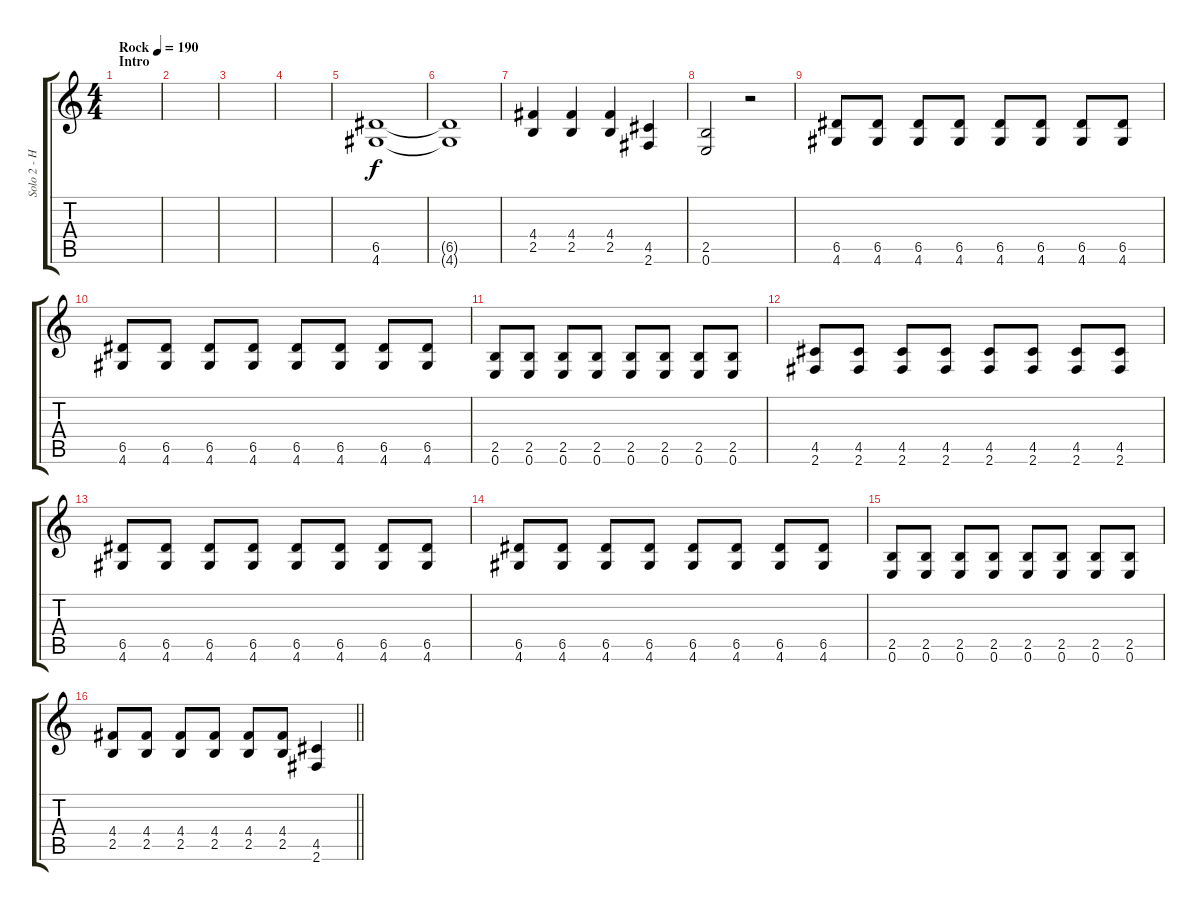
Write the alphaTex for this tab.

\track ("Solo 2 - HV Potapi4" "Solo 2 - H") {instrument overdrivenguitar}
\staff {score tabs}
\tuning (E4 B3 G3 D3 A2 E2) {hide}
\ts (4 4)
\section ("" "Intro")
\tempo (190 "Rock")
\clef g2
\ks c
|
|
|
|
(6.5 4.6).1 |
(6.5{t} 4.6{t}).1 |
(4.4 2.5).4 (4.4 2.5).4 (4.4 2.5).4 (4.5 2.6).4 |
(2.5 0.6).2 r.2 |
(6.5 4.6).8 (6.5 4.6).8 (6.5 4.6).8 (6.5 4.6).8 (6.5 4.6).8 (6.5 4.6).8 (6.5 4.6).8 (6.5 4.6).8 |
(6.5 4.6).8 (6.5 4.6).8 (6.5 4.6).8 (6.5 4.6).8 (6.5 4.6).8 (6.5 4.6).8 (6.5 4.6).8 (6.5 4.6).8 |
(2.5 0.6).8 (2.5 0.6).8 (2.5 0.6).8 (2.5 0.6).8 (2.5 0.6).8 (2.5 0.6).8 (2.5 0.6).8 (2.5 0.6).8 |
(4.5 2.6).8 (4.5 2.6).8 (4.5 2.6).8 (4.5 2.6).8 (4.5 2.6).8 (4.5 2.6).8 (4.5 2.6).8 (4.5 2.6).8 |
(6.5 4.6).8 (6.5 4.6).8 (6.5 4.6).8 (6.5 4.6).8 (6.5 4.6).8 (6.5 4.6).8 (6.5 4.6).8 (6.5 4.6).8 |
(6.5 4.6).8 (6.5 4.6).8 (6.5 4.6).8 (6.5 4.6).8 (6.5 4.6).8 (6.5 4.6).8 (6.5 4.6).8 (6.5 4.6).8 |
(2.5 0.6).8 (2.5 0.6).8 (2.5 0.6).8 (2.5 0.6).8 (2.5 0.6).8 (2.5 0.6).8 (2.5 0.6).8 (2.5 0.6).8 |
\barLineRight lightlight
(4.4 2.5).8 (4.4 2.5).8 (4.4 2.5).8 (4.4 2.5).8 (4.4 2.5).8 (4.4 2.5).8 (4.5 2.6).4
